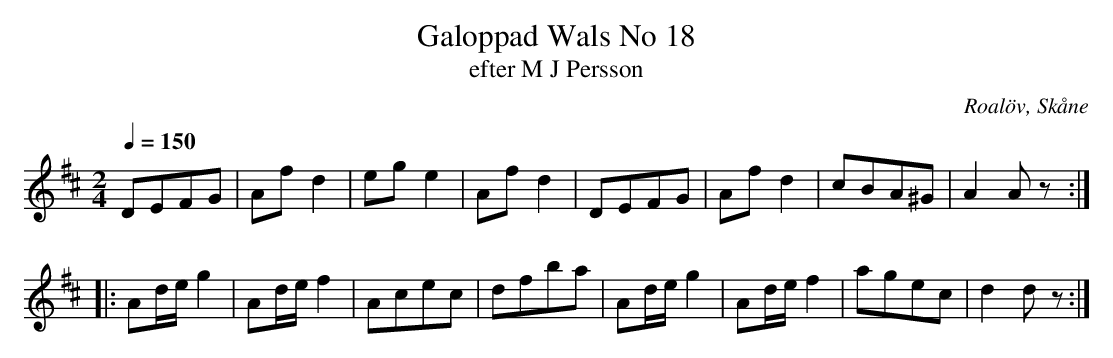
X:1
T:Galoppad Wals No 18
T:efter M J Persson
O:Roalöv, Skåne
M:2/4
L:1/8
Q:1/4=150
K:D
DEFG | Af d2 | eg e2 | Af d2 | DEFG | Af d2 | cBA^G | A2 Az ::
Ad/e/ g2 | Ad/e/ f2 | Acec | dfba | Ad/e/ g2 | Ad/e/ f2 | agec | d2 dz :|
